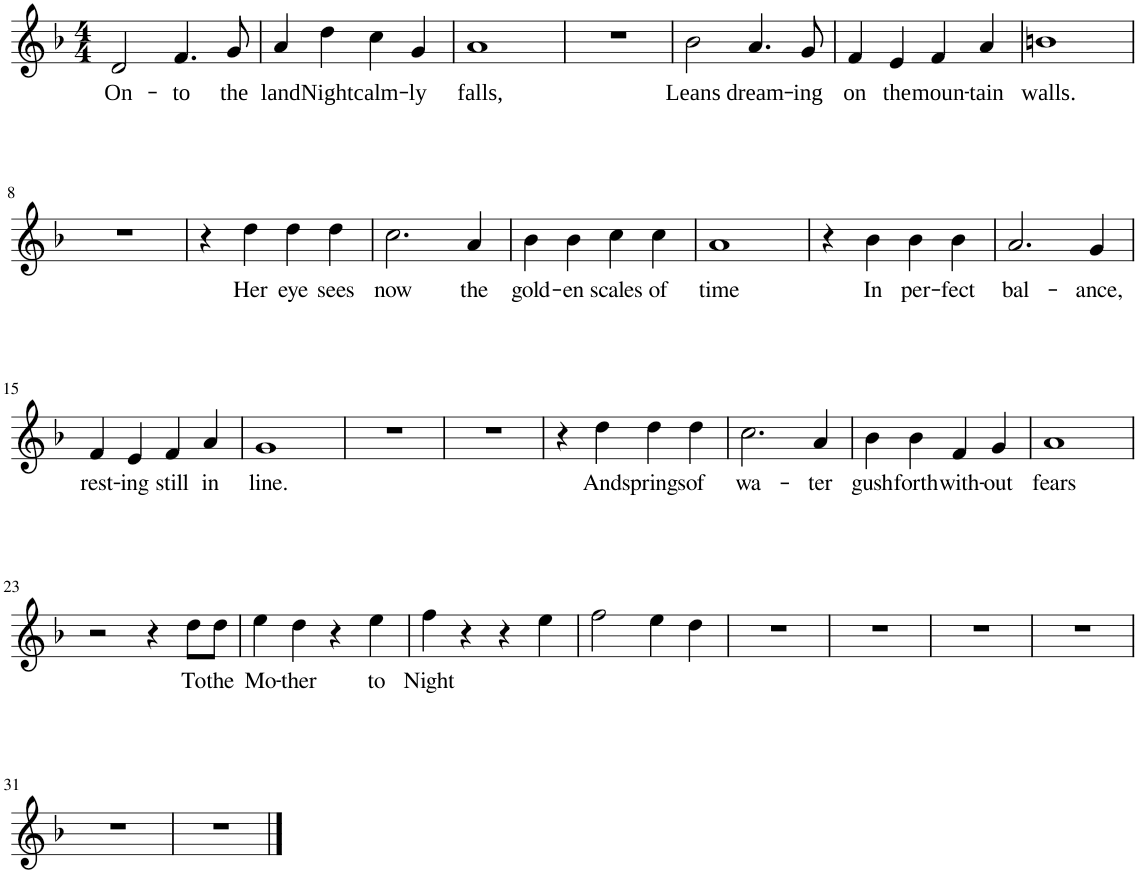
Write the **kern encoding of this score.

**kern	**text
*part1	*part1
*staff1	*staff1
*I"Soprano	*
*I'S.	*
*clefG2	*
*k[b-]	*
*M4/4	*
=1	=1
!	!LO:LY:b
2d/	On-
!	!LO:LY:b
4.f/	-to
!	!LO:LY:b
8g/	the
=2	=2
!	!LO:LY:b
4a/	land
!	!LO:LY:b
4dd\	Night
!	!LO:LY:b
4cc\	calm-
!	!LO:LY:b
4g/	-ly
=3	=3
!	!LO:LY:b
1a	falls,
=4	=4
1r	.
=5	=5
!	!LO:LY:b
2b-\	Leans
!	!LO:LY:b
4.a/	dream-
!	!LO:LY:b
8g/	-ing
=6	=6
!	!LO:LY:b
4f/	on
!	!LO:LY:b
4e/	the
!	!LO:LY:b
4f/	moun-
!	!LO:LY:b
4a/	-tain
=7	=7
!	!LO:LY:b
1bn	walls.
!!LO:LB:g=z
=8	=8
1r	.
=9	=9
4r	.
!	!LO:LY:b
4dd\	Her
!	!LO:LY:b
4dd\	eye
!	!LO:LY:b
4dd\	sees
=10	=10
!	!LO:LY:b
2.cc\	now
!	!LO:LY:b
4a/	the
=11	=11
!	!LO:LY:b
4b-\	gold-
!	!LO:LY:b
4b-\	-en
!	!LO:LY:b
4cc\	scales
!	!LO:LY:b
4cc\	of
=12	=12
!	!LO:LY:b
1a	time
=13	=13
4r	.
!	!LO:LY:b
4b-\	In
!	!LO:LY:b
4b-\	per-
!	!LO:LY:b
4b-\	-fect
=14	=14
!	!LO:LY:b
2.a/	bal-
!	!LO:LY:b
4g/	-ance,
!!LO:LB:g=z
=15	=15
!	!LO:LY:b
4f/	rest-
!	!LO:LY:b
4e/	-ing
!	!LO:LY:b
4f/	still
!	!LO:LY:b
4a/	in
=16	=16
!	!LO:LY:b
1g	line.
=17	=17
1r	.
=18	=18
1r	.
=19	=19
4r	.
!	!LO:LY:b
4dd\	And
!	!LO:LY:b
4dd\	springs
!	!LO:LY:b
4dd\	of
=20	=20
!	!LO:LY:b
2.cc\	wa-
!	!LO:LY:b
4a/	-ter
=21	=21
!	!LO:LY:b
4b-\	gush
!	!LO:LY:b
4b-\	forth
!	!LO:LY:b
4f/	with-
!	!LO:LY:b
4g/	-out
=22	=22
!	!LO:LY:b
1a	fears
!!LO:LB:g=z
=23	=23
2r	.
4r	.
!	!LO:LY:b
8dd\L	To
!	!LO:LY:b
8dd\J	the
=24	=24
!	!LO:LY:b
4ee\	Mo-
!	!LO:LY:b
4dd\	-ther
4r	.
!	!LO:LY:b
4ee\	to
=25	=25
!	!LO:LY:b
4ff\	Night
4r	.
4r	.
4ee\	.
=26	=26
2ff\	.
4ee\	.
4dd\	.
=27	=27
1r	.
=28	=28
1r	.
=29	=29
1r	.
=30	=30
1r	.
!!LO:LB:g=z
=31	=31
1r	.
=32	=32
1r	.
==	==
*-	*-
